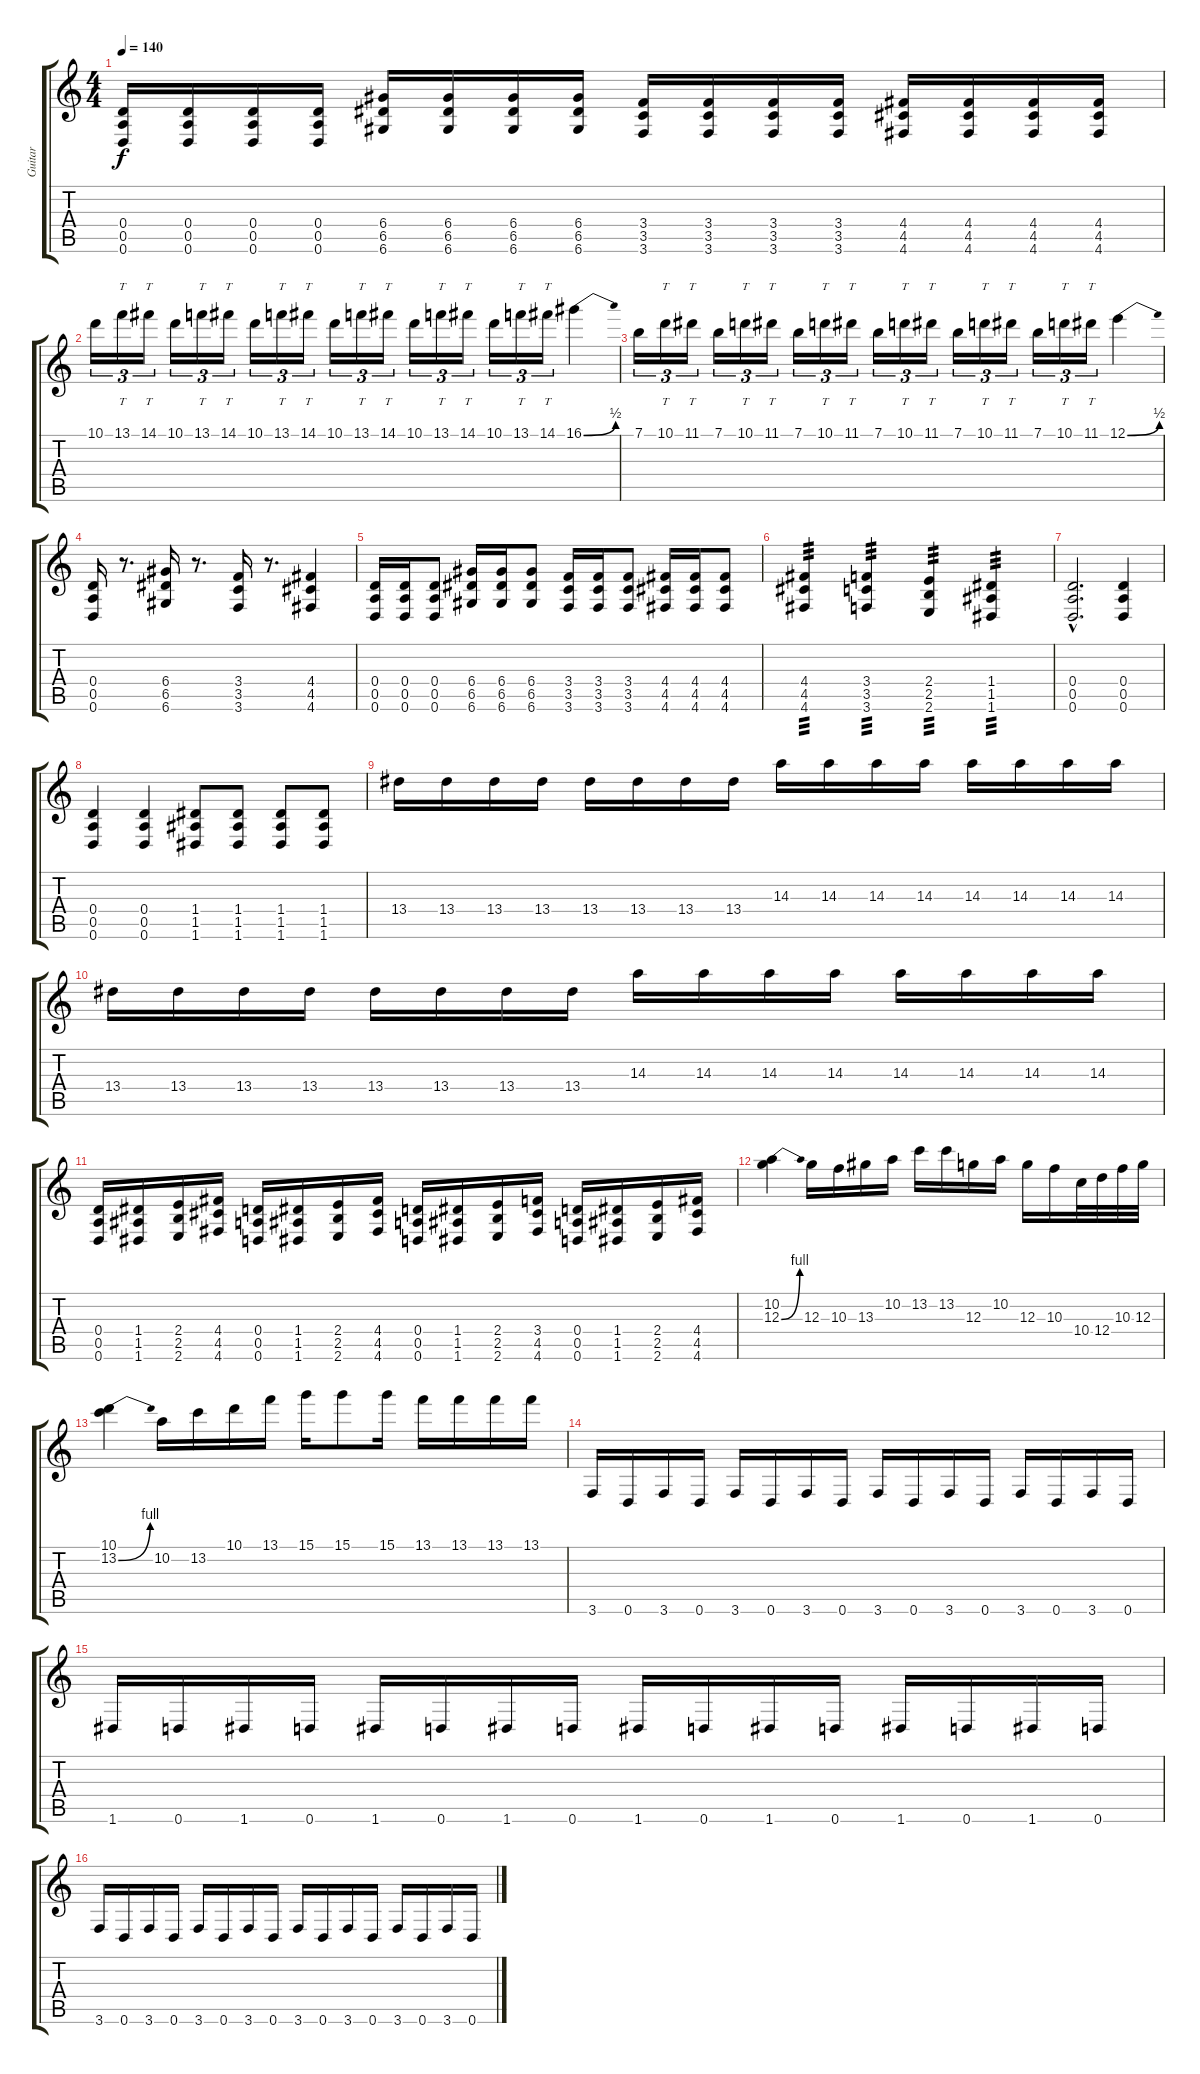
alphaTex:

\track ("Guitar" "Guitar") {instrument distortionguitar}
\staff {score tabs}
\tuning (E4 B3 G3 D3 A2 D2) {hide}
\ts (4 4)
\tempo 140
\clef g2
\ks c
(0.4 0.5 0.6).16{dy f} (0.4 0.5 0.6).16 (0.4 0.5 0.6).16 (0.4 0.5 0.6).16 (6.4 6.5 6.6).16 (6.4 6.5 6.6).16 (6.4 6.5 6.6).16 (6.4 6.5 6.6).16 (3.4 3.5 3.6).16 (3.4 3.5 3.6).16 (3.4 3.5 3.6).16 (3.4 3.5 3.6).16 (4.4 4.5 4.6).16 (4.4 4.5 4.6).16 (4.4 4.5 4.6).16 (4.4 4.5 4.6).16 |
10.1.16{tu (3 2)} 13.1.16{tt tu (3 2)} 14.1.16{tt tu (3 2)} 10.1.16{tu (3 2)} 13.1.16{tt tu (3 2)} 14.1.16{tt tu (3 2)} 10.1.16{tu (3 2)} 13.1.16{tt tu (3 2)} 14.1.16{tt tu (3 2)} 10.1.16{tu (3 2)} 13.1.16{tt tu (3 2)} 14.1.16{tt tu (3 2)} 10.1.16{tu (3 2)} 13.1.16{tt tu (3 2)} 14.1.16{tt tu (3 2)} 10.1.16{tu (3 2)} 13.1.16{tt tu (3 2)} 14.1.16{tt tu (3 2)} 16.1{be (bend 0 0 60 2)}.4 |
7.1.16{tu (3 2)} 10.1.16{tt tu (3 2)} 11.1.16{tt tu (3 2)} 7.1.16{tu (3 2)} 10.1.16{tt tu (3 2)} 11.1.16{tt tu (3 2)} 7.1.16{tu (3 2)} 10.1.16{tt tu (3 2)} 11.1.16{tt tu (3 2)} 7.1.16{tu (3 2)} 10.1.16{tt tu (3 2)} 11.1.16{tt tu (3 2)} 7.1.16{tu (3 2)} 10.1.16{tt tu (3 2)} 11.1.16{tt tu (3 2)} 7.1.16{tu (3 2)} 10.1.16{tt tu (3 2)} 11.1.16{tt tu (3 2)} 12.1{be (bend 0 0 60 2)}.4 |
(0.4 0.5 0.6).16 r.8{d} (6.4 6.5 6.6).16 r.8{d} (3.4 3.5 3.6).16 r.8{d} (4.4 4.5 4.6).4 |
(0.4 0.5 0.6).16 (0.4 0.5 0.6).16 (0.4 0.5 0.6).8 (6.4 6.5 6.6).16 (6.4 6.5 6.6).16 (6.4 6.5 6.6).8 (3.4 3.5 3.6).16 (3.4 3.5 3.6).16 (3.4 3.5 3.6).8 (4.4 4.5 4.6).16 (4.4 4.5 4.6).16 (4.4 4.5 4.6).8 |
(4.4 4.5 4.6).4{tp 3} (3.4 3.5 3.6).4{tp 3} (2.4 2.5 2.6).4{tp 3} (1.4 1.5 1.6).4{tp 3} |
(0.4{hac} 0.5{hac} 0.6{hac}).2{d} (0.4 0.5 0.6).4 |
(0.4 0.5 0.6).4 (0.4 0.5 0.6).4 (1.4 1.5 1.6).8 (1.4 1.5 1.6).8 (1.4 1.5 1.6).8 (1.4 1.5 1.6).8 |
13.4.16 13.4.16 13.4.16 13.4.16 13.4.16 13.4.16 13.4.16 13.4.16 14.3.16 14.3.16 14.3.16 14.3.16 14.3.16 14.3.16 14.3.16 14.3.16 |
13.4.16 13.4.16 13.4.16 13.4.16 13.4.16 13.4.16 13.4.16 13.4.16 14.3.16 14.3.16 14.3.16 14.3.16 14.3.16 14.3.16 14.3.16 14.3.16 |
(0.4 0.5 0.6).16 (1.4 1.5 1.6).16 (2.4 2.5 2.6).16 (4.4 4.5 4.6).16 (0.4 0.5 0.6).16 (1.4 1.5 1.6).16 (2.4 2.5 2.6).16 (4.4 4.5 4.6).16 (0.4 0.5 0.6).16 (1.4 1.5 1.6).16 (2.4 2.5 2.6).16 (3.4 4.5 4.6).16 (0.4 0.5 0.6).16 (1.4 1.5 1.6).16 (2.4 2.5 2.6).16 (4.4 4.5 4.6).16 |
(10.2 12.3{be (bend 0 0 60 4)}).4 12.3.16 10.3.16 13.3.16 10.2.16 13.2.16 13.2.16 12.3.16 10.2.16 12.3.16 10.3.16 10.4.32 12.4.32 10.3.32 12.3.32 |
(10.1 13.2{be (bend 0 0 60 4)}).4 10.2.16 13.2.16 10.1.16 13.1.16 15.1.16 15.1.8 15.1.16 13.1.16 13.1.16 13.1.16 13.1.16 |
3.6.16 0.6.16 3.6.16 0.6.16 3.6.16 0.6.16 3.6.16 0.6.16 3.6.16 0.6.16 3.6.16 0.6.16 3.6.16 0.6.16 3.6.16 0.6.16 |
1.6.16 0.6.16 1.6.16 0.6.16 1.6.16 0.6.16 1.6.16 0.6.16 1.6.16 0.6.16 1.6.16 0.6.16 1.6.16 0.6.16 1.6.16 0.6.16 |
3.6.16 0.6.16 3.6.16 0.6.16 3.6.16 0.6.16 3.6.16 0.6.16 3.6.16 0.6.16 3.6.16 0.6.16 3.6.16 0.6.16 3.6.16 0.6.16
